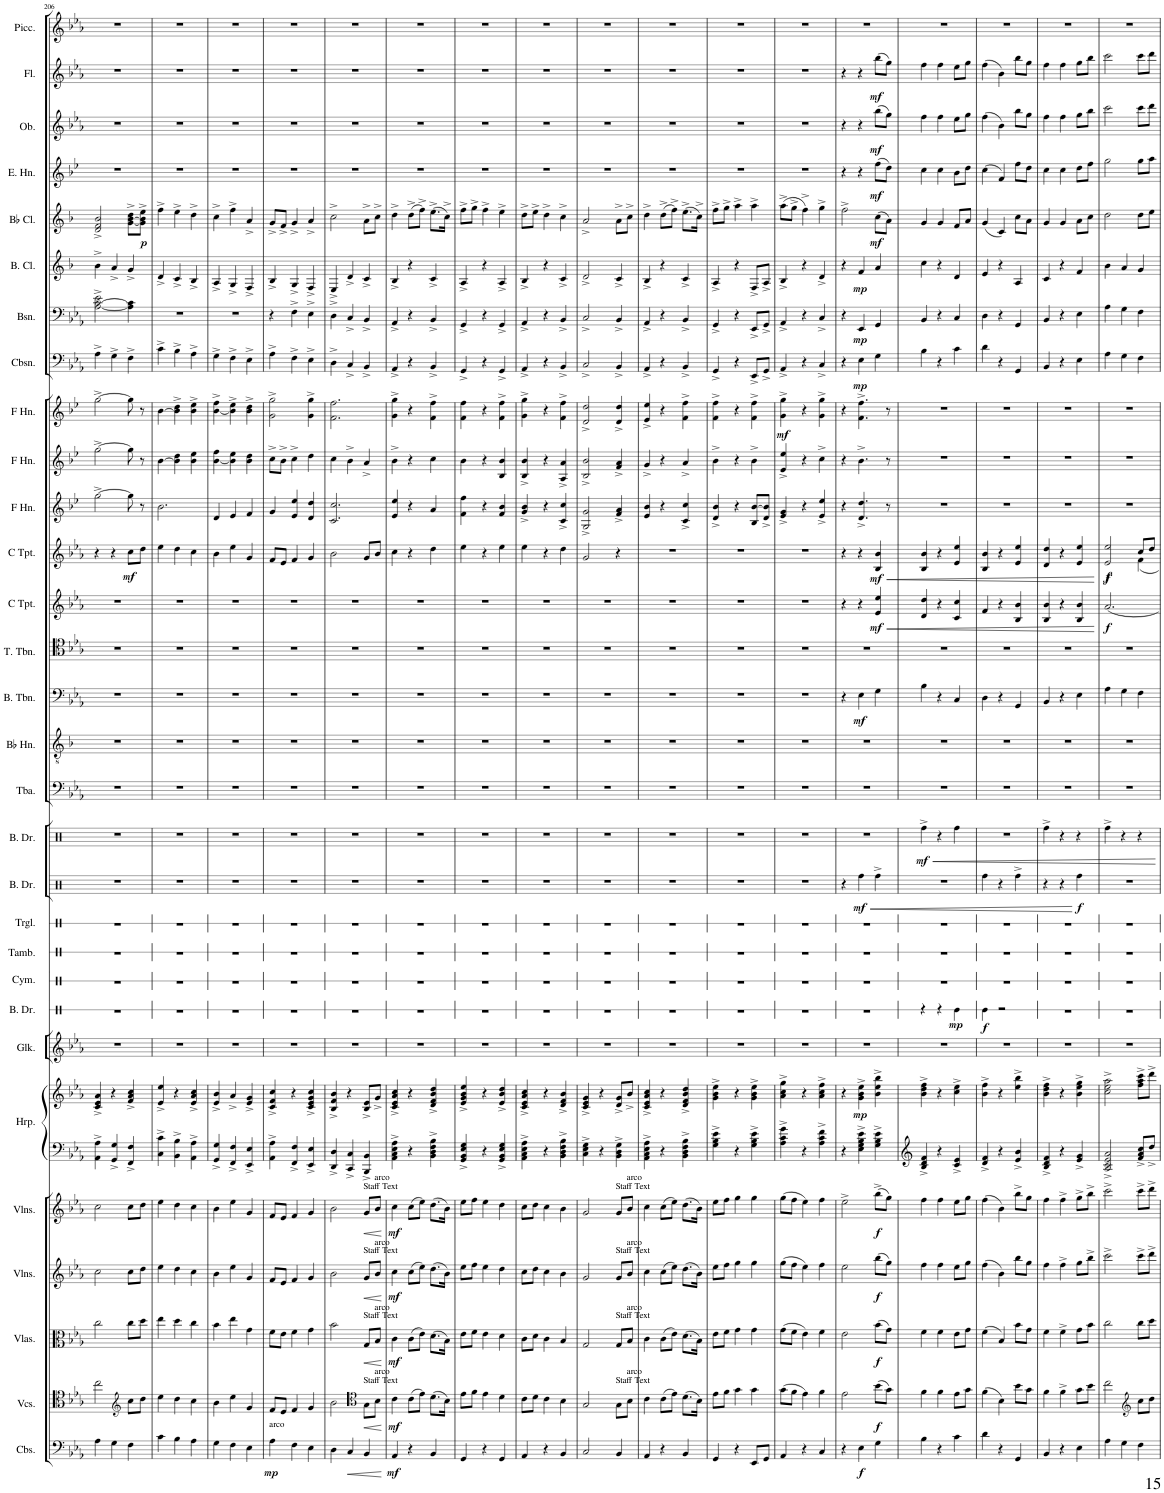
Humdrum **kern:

**kern	**dynam	**kern	**dynam	**kern	**dynam	**kern	**dynam	**kern	**dynam	**kern	**kern	**dynam	**kern	**kern	**dynam	**kern	**kern	**kern	**kern	**dynam	**kern	**dynam	**kern	**kern	**kern	**dynam	**kern	**kern	**dynam	**kern	**dynam	**kern	**kern	**kern	**dynam	**kern	**dynam	**kern	**dynam	**kern	**dynam	**kern	**dynam	**kern	**dynam	**kern	**dynam	**kern	**dynam	**kern
*part30	*part30	*part29	*part29	*part28	*part28	*part27	*part27	*part26	*part26	*part25	*part25	*part25	*part24	*part23	*part23	*part22	*part21	*part20	*part19	*part19	*part18	*part18	*part17	*part16	*part15	*part15	*part14	*part13	*part13	*part12	*part12	*part11	*part10	*part9	*part9	*part8	*part8	*part7	*part7	*part6	*part6	*part5	*part5	*part4	*part4	*part3	*part3	*part2	*part2	*part1
*staff31	*staff31	*staff30	*staff30	*staff29	*staff29	*staff28	*staff28	*staff27	*staff27	*staff26	*staff25	*staff25/26	*staff24	*staff23	*staff23	*staff22	*staff21	*staff20	*staff19	*staff19	*staff18	*staff18	*staff17	*staff16	*staff15	*staff15	*staff14	*staff13	*staff13	*staff12	*staff12	*staff11	*staff10	*staff9	*staff9	*staff8	*staff8	*staff7	*staff7	*staff6	*staff6	*staff5	*staff5	*staff4	*staff4	*staff3	*staff3	*staff2	*staff2	*staff1
*I"Contrabasses	*	*I"Violoncellos	*	*I"Violas	*	*I"Violins II	*	*I"Violins I	*	*I"Harps	*	*	*I"Glockenspiel	*I"Bass Drum	*	*I"Cymbal	*I"Tambourine	*I"Triangle	*I"Timpani II	*	*I"Timpani I	*	*I"Bass Tuba	*I"Tenor Tuba	*I"Bass Trombone	*	*I"Tenor Trombone	*I"C Trumpet	*	*I"C Trumpet	*	*I"Horn in F	*I"Horn in F	*I"Horn in F	*	*I"Contrabassoon	*	*I"Bassoon	*	*I"Bass Clarinet	*	*I"Bb Clarinet	*	*I"English Horn	*	*I"Oboe	*	*I"Flute	*	*I"Piccolo
*I'Cbs.	*	*I'Vcs.	*	*I'Vlas.	*	*I'Vlns.	*	*I'Vlns.	*	*I'Hrp.	*	*	*I'Glk.	*I'B. Dr.	*	*I'Cym.	*I'Tamb.	*I'Trgl.	*I'Timp.	*	*I'Timp.	*	*I'Tba.	*	*I'B. Tbn.	*	*I'T. Tbn.	*I'C Tpt.	*	*I'C Tpt.	*	*	*	*	*	*I'Cbsn.	*	*I'Bsn.	*	*I'B. Cl.	*	*I'Bb Cl.	*	*I'E. Hn.	*	*I'Ob.	*	*I'Fl.	*	*I'Picc.
!!LO:PB:g=z
*clefF4	*	*clefC4	*	*clefC3	*	*clefG2	*	*clefG2	*	*clefF4	*clefG2	*	*clefG2	*clefX	*	*clefX	*clefX	*clefX	*clefF4	*	*clefF4	*	*clefF4	*clefGv2	*clefF4	*	*clefC4	*clefG2	*	*clefG2	*	*clefG2	*clefG2	*clefG2	*	*clefF4	*	*clefF4	*	*clefG2	*	*clefG2	*	*clefG2	*	*clefG2	*	*clefG2	*	*clefG2
*Trd7c12	*	*	*	*	*	*	*	*	*	*	*	*	*Trd-14c-24	*	*	*	*	*	*	*	*	*	*	*Trd1c2	*	*	*	*	*	*	*	*Trd4c7	*Trd4c7	*Trd4c7	*	*Trd7c12	*	*	*	*Trd8c14	*	*Trd1c2	*	*Trd4c7	*	*	*	*	*	*Trd-7c-12
*k[b-e-a-]	*	*k[b-e-a-]	*	*k[b-e-a-]	*	*k[b-e-a-]	*	*k[b-e-a-]	*	*k[b-e-a-]	*k[b-e-a-]	*	*k[b-e-a-]	*k[]	*	*k[]	*k[]	*k[]	*k[b-e-a-]	*	*k[b-e-a-]	*	*k[b-e-a-]	*k[b-]	*k[b-e-a-]	*	*k[b-e-a-]	*k[b-e-a-]	*	*k[b-e-a-]	*	*k[b-e-]	*k[b-e-]	*k[b-e-]	*	*k[b-e-a-]	*	*k[b-e-a-]	*	*k[b-]	*	*k[b-]	*	*k[b-e-]	*	*k[b-e-a-]	*	*k[b-e-a-]	*	*k[b-e-a-]
*M3/4	*	*M3/4	*	*M3/4	*	*M3/4	*	*M3/4	*	*M3/4	*M3/4	*	*M3/4	*M3/4	*	*M3/4	*M3/4	*M3/4	*M3/4	*	*M3/4	*	*M3/4	*M3/4	*M3/4	*	*M3/4	*M3/4	*	*M3/4	*	*M3/4	*M3/4	*M3/4	*	*M3/4	*	*M3/4	*	*M3/4	*	*M3/4	*	*M3/4	*	*M3/4	*	*M3/4	*	*M3/4
=206	=206	=206	=206	=206	=206	=206	=206	=206	=206	=206	=206	=206	=206	=206	=206	=206	=206	=206	=206	=206	=206	=206	=206	=206	=206	=206	=206	=206	=206	=206	=206	=206	=206	=206	=206	=206	=206	=206	=206	=206	=206	=206	=206	=206	=206	=206	=206	=206	=206	=206
4A-\	.	2cc\	.	2cc\	.	2cc\	.	2cc\	.	4AA-\^ 4A-\^	4c/^ 4e-/^ 4a-/^	.	2.r	2.r	.	2.r	2.r	2.r	2.r	.	2.r	.	2.r	2.r	2.r	.	2.r	2.r	.	4r	.	[2gg^\	[2gg^\	[2gg^\	.	4A-^\	.	[2A-\^ [2c\^ 2e-\^	.	4b-^\	.	2d/^ 2f/^ 2b-/^	.	2.r	.	2.r	.	2.r	.	2.r
4G\	.	.	.	.	.	.	.	.	.	4GG/^ 4G/^	4r	.	.	.	.	.	.	.	.	.	.	.	.	.	.	.	.	.	.	4r	.	.	.	.	.	4G^\	.	.	.	4a^/	.	.	.	.	.	.	.	.	.	.
*	*	*clefG2	*	*	*	*	*	*	*	*	*	*	*	*	*	*	*	*	*	*	*	*	*	*	*	*	*	*	*	*	*	*	*	*	*	*	*	*	*	*	*	*	*	*	*	*	*	*	*	*
!	!	!	!	!	!	!	!	!	!	!	!	!	!	!	!	!	!	!	!	!	!	!	!	!	!	!	!	!	!	!	!LO:DY:b	!	!	!	!	!	!	!	!	!	!	!	!	!	!	!	!	!	!	!
4F\	.	8cc\L	.	8cc\L	.	8cc\L	.	8cc\L	.	4FF/^ 4F/^	4f/^ 4a-/^ 4cc/^	.	.	.	.	.	.	.	.	.	.	.	.	.	.	.	.	.	.	8cc\L	mf	8gg\]	8gg\]	8gg\]	.	4F^\	.	4A-\] 4c\]	.	4g^/	.	[8g\^ [8b-\^ 8dd\^L	.	.	.	.	.	.	.	.
!	!	!	!	!	!	!	!	!	!	!	!	!	!	!	!	!	!	!	!	!	!	!	!	!	!	!	!	!	!	!	!	!	!	!	!	!	!	!	!	!	!	!	!LO:DY:b	!	!	!	!	!	!	!
.	.	8dd\J	.	8dd\J	.	8dd\J	.	8dd\J	.	.	.	.	.	.	.	.	.	.	.	.	.	.	.	.	.	.	.	.	.	8dd\J	.	8r	8r	8r	.	.	.	.	.	.	.	8g\]^ 8b-\]^ 8ee\^J	p	.	.	.	.	.	.	.
=207	=207	=207	=207	=207	=207	=207	=207	=207	=207	=207	=207	=207	=207	=207	=207	=207	=207	=207	=207	=207	=207	=207	=207	=207	=207	=207	=207	=207	=207	=207	=207	=207	=207	=207	=207	=207	=207	=207	=207	=207	=207	=207	=207	=207	=207	=207	=207	=207	=207	=207
4c\	.	4ee-\	.	4ee-\	.	4ee-\	.	4ee-\	.	4C\^ 4c\^	4e-/^ 4ee-/^	.	2.r	2.r	.	2.r	2.r	2.r	2.r	.	2.r	.	2.r	2.r	2.r	.	2.r	2.r	.	4ee-\	.	2.b-\	[4b-\	[4b-\	.	4c^\	.	2.r	.	4d^/	.	4ff^\	.	2.r	.	2.r	.	2.r	.	2.r
4B-\	.	4dd\	.	4dd\	.	4dd\	.	4dd\	.	4BB-\^ 4B-\^	4r	.	.	.	.	.	.	.	.	.	.	.	.	.	.	.	.	.	.	4dd\	.	.	4b-\] 4dd\	4b-\]^ 4dd\^	.	4B-^\	.	.	.	4c^/	.	4ee^\	.	.	.	.	.	.	.	.
4A-\	.	4cc\	.	4cc\	.	4cc\	.	4cc\	.	4AA-\^ 4A-\^	4e-/^ 4a-/^ 4cc/^	.	.	.	.	.	.	.	.	.	.	.	.	.	.	.	.	.	.	4cc\	.	.	4b-\ 4ee-\	4b-\^ 4ee-\^	.	4A-^\	.	.	.	4B-^/	.	4dd^\	.	.	.	.	.	.	.	.
=208	=208	=208	=208	=208	=208	=208	=208	=208	=208	=208	=208	=208	=208	=208	=208	=208	=208	=208	=208	=208	=208	=208	=208	=208	=208	=208	=208	=208	=208	=208	=208	=208	=208	=208	=208	=208	=208	=208	=208	=208	=208	=208	=208	=208	=208	=208	=208	=208	=208	=208
4G\	.	4b-\	.	4b-\	.	4b-\	.	4b-\	.	4GG/^ 4G/^	4e-/^ 4b-/^	.	2.r	2.r	.	2.r	2.r	2.r	2.r	.	2.r	.	2.r	2.r	2.r	.	2.r	2.r	.	4b-\	.	4d/	[4b-\ 4ff\	[4b-\^ 4ff\^	.	4G^\	.	2.r	.	4A^/	.	4cc^\	.	2.r	.	2.r	.	2.r	.	2.r
4F\	.	4ee-\	.	4ee-\	.	4ee-\	.	4ee-\	.	4FF/^ 4F/^	4a-^/	.	.	.	.	.	.	.	.	.	.	.	.	.	.	.	.	.	.	4ee-\	.	4e-/	4b-\] 4ee-\	4b-\]^ 4ee-\^	.	4F^\	.	.	.	4G^/	.	4ff^\	.	.	.	.	.	.	.	.
4E-\	.	4g/	.	4g\	.	4g/	.	4g/	.	4EE-/^ 4E-/^	4e-/^ 4g/^	.	.	.	.	.	.	.	.	.	.	.	.	.	.	.	.	.	.	4g/	.	4f/	4b-\ 4dd\	4b-\^ 4dd\^	.	4E-^\	.	.	.	4F^/	.	4a^/	.	.	.	.	.	.	.	.
=209	=209	=209	=209	=209	=209	=209	=209	=209	=209	=209	=209	=209	=209	=209	=209	=209	=209	=209	=209	=209	=209	=209	=209	=209	=209	=209	=209	=209	=209	=209	=209	=209	=209	=209	=209	=209	=209	=209	=209	=209	=209	=209	=209	=209	=209	=209	=209	=209	=209	=209
!LO:TX:a:t=arco	!	!	!	!	!	!	!	!	!	!	!	!	!	!	!	!	!	!	!	!	!	!	!	!	!	!	!	!	!	!	!	!	!	!	!	!	!	!	!	!	!	!	!	!	!	!	!	!	!	!
!	!LO:DY:b	!	!	!	!	!	!	!	!	!	!	!	!	!	!	!	!	!	!	!	!	!	!	!	!	!	!	!	!	!	!	!	!	!	!	!	!	!	!	!	!	!	!	!	!	!	!	!	!	!
4A-\	mp	8f/L	.	8f\L	.	8f/L	.	8f/L	.	4AA-\^ 4A-\^	4c/^ 4f/^ 4cc/^	.	2.r	2.r	.	2.r	2.r	2.r	2.r	.	2.r	.	2.r	2.r	2.r	.	2.r	2.r	.	8f/L	.	4g/	8cc^\L	2g\^ 2gg\^	.	4A-^\	.	4r	.	4B-^/	.	8g^/L	.	2.r	.	2.r	.	2.r	.	2.r
.	.	8e-/J	.	8e-\J	.	8e-/J	.	8e-/J	.	.	.	.	.	.	.	.	.	.	.	.	.	.	.	.	.	.	.	.	.	8e-/J	.	.	8b-^\J	.	.	.	.	.	.	.	.	8f^/J	.	.	.	.	.	.	.	.
4F\	.	4f/	.	4f\	.	4f/	.	4f/	.	4FF/^ 4F/^	4r	.	.	.	.	.	.	.	.	.	.	.	.	.	.	.	.	.	.	4f/	.	4e-/ 4ee-/	4cc^\	.	.	4F^\	.	4F^\	.	4G^/	.	4g^/	.	.	.	.	.	.	.	.
4E-\	.	4g/	.	4g\	.	4g/	.	4g/	.	4EE-/^ 4E-/^	4c/^ 4e-/^ 4g/^ 4cc/^	.	.	.	.	.	.	.	.	.	.	.	.	.	.	.	.	.	.	4g/	.	4d/ 4dd/	4dd\	4g\^ 4gg\^	.	4E-^\	.	4E-^\	.	4F^/	.	4a^/	.	.	.	.	.	.	.	.
=210	=210	=210	=210	=210	=210	=210	=210	=210	=210	=210	=210	=210	=210	=210	=210	=210	=210	=210	=210	=210	=210	=210	=210	=210	=210	=210	=210	=210	=210	=210	=210	=210	=210	=210	=210	=210	=210	=210	=210	=210	=210	=210	=210	=210	=210	=210	=210	=210	=210	=210
4D\	.	2b-\	.	2b-\	.	2b-\	.	2b-\	.	4DD/^ 4D/^	4B-/^ 4f/^ 4b-/^	.	2.r	2.r	.	2.r	2.r	2.r	2.r	.	2.r	.	2.r	2.r	2.r	.	2.r	2.r	.	2b-\	.	2.c/ 2.cc/	4cc\	2.f\ 2.ff\	.	4D^\	.	4D^\	.	4E^/	.	2cc^\	.	2.r	.	2.r	.	2.r	.	2.r
!	!LO:HP:b	!	!	!	!	!	!	!	!	!	!	!	!	!	!	!	!	!	!	!	!	!	!	!	!	!	!	!	!	!	!	!	!	!	!	!	!	!	!	!	!	!	!	!	!	!	!	!	!	!
4C/	<	.	.	.	.	.	.	.	.	4CC/^ 4C/^	4r	.	.	.	.	.	.	.	.	.	.	.	.	.	.	.	.	.	.	.	.	.	4b-^\	.	.	4C^/	.	4C^/	.	4d^/	.	.	.	.	.	.	.	.	.	.
*	*	*clefC4	*	*	*	*	*	*	*	*	*	*	*	*	*	*	*	*	*	*	*	*	*	*	*	*	*	*	*	*	*	*	*	*	*	*	*	*	*	*	*	*	*	*	*	*	*	*	*	*
!	!	!	!	!	!	!	!	!LO:TX:a:t=Staff Text	!	!	!	!	!	!	!	!	!	!	!	!	!	!	!	!	!	!	!	!	!	!	!	!	!	!	!	!	!	!	!	!	!	!	!	!	!	!	!	!	!	!
!	!	!	!	!	!	!LO:TX:a:t=Staff Text	!	!	!	!	!	!	!	!	!	!	!	!	!	!	!	!	!	!	!	!	!	!	!	!	!	!	!	!	!	!	!	!	!	!	!	!	!	!	!	!	!	!	!	!
!	!	!	!	!LO:TX:a:t=Staff Text	!	!	!	!	!	!	!	!	!	!	!	!	!	!	!	!	!	!	!	!	!	!	!	!	!	!	!	!	!	!	!	!	!	!	!	!	!	!	!	!	!	!	!	!	!	!
!	!	!LO:TX:a:t=Staff Text	!	!	!	!	!	!	!	!	!	!	!	!	!	!	!	!	!	!	!	!	!	!	!	!	!	!	!	!	!	!	!	!	!	!	!	!	!	!	!	!	!	!	!	!	!	!	!	!
!	!	!	!LO:HP:b	!	!LO:HP:b	!	!LO:HP:b	!	!LO:HP:b	!	!	!	!	!	!	!	!	!	!	!	!	!	!	!	!	!	!	!	!	!	!	!	!	!	!	!	!	!	!	!	!	!	!	!	!	!	!	!	!	!
4BB-/	.	8G\L	<	8G/L	<	8g/L	<	8g/L	<	4BBB-/^ 4BB-/^	8B-/^ 8e-/^L	.	.	.	.	.	.	.	.	.	.	.	.	.	.	.	.	.	.	8g/L	.	.	4a^/	.	.	4BB-^/	.	4BB-^/	.	4c^/	.	8a^\L	.	.	.	.	.	.	.	.
!	!	!	!	!	!	!	!	!LO:TX:a:t=arco	!	!	!	!	!	!	!	!	!	!	!	!	!	!	!	!	!	!	!	!	!	!	!	!	!	!	!	!	!	!	!	!	!	!	!	!	!	!	!	!	!	!
!	!	!	!	!	!	!LO:TX:a:t=arco	!	!	!	!	!	!	!	!	!	!	!	!	!	!	!	!	!	!	!	!	!	!	!	!	!	!	!	!	!	!	!	!	!	!	!	!	!	!	!	!	!	!	!	!
!	!	!	!	!LO:TX:a:t=arco	!	!	!	!	!	!	!	!	!	!	!	!	!	!	!	!	!	!	!	!	!	!	!	!	!	!	!	!	!	!	!	!	!	!	!	!	!	!	!	!	!	!	!	!	!	!
!	!	!LO:TX:a:t=arco	!	!	!	!	!	!	!	!	!	!	!	!	!	!	!	!	!	!	!	!	!	!	!	!	!	!	!	!	!	!	!	!	!	!	!	!	!	!	!	!	!	!	!	!	!	!	!	!
.	.	8B-\J	.	8B-/J	.	8b-/J	.	8b-/J	.	.	8g^/J	.	.	.	.	.	.	.	.	.	.	.	.	.	.	.	.	.	.	8b-/J	.	.	.	.	.	.	.	.	.	.	.	8cc^\J	.	.	.	.	.	.	.	.
.	[	.	[	.	[	.	[	.	[	.	.	.	.	.	.	.	.	.	.	.	.	.	.	.	.	.	.	.	.	.	.	.	.	.	.	.	.	.	.	.	.	.	.	.	.	.	.	.	.	.
=211	=211	=211	=211	=211	=211	=211	=211	=211	=211	=211	=211	=211	=211	=211	=211	=211	=211	=211	=211	=211	=211	=211	=211	=211	=211	=211	=211	=211	=211	=211	=211	=211	=211	=211	=211	=211	=211	=211	=211	=211	=211	=211	=211	=211	=211	=211	=211	=211	=211	=211
!	!LO:DY:b	!	!LO:DY:b	!	!LO:DY:b	!	!LO:DY:b	!	!LO:DY:b	!	!	!	!	!	!	!	!	!	!	!	!	!	!	!	!	!	!	!	!	!	!	!	!	!	!	!	!	!	!	!	!	!	!	!	!	!	!	!	!	!
4AA-/	mf	4c\	mf	4c\	mf	4cc\	mf	4cc\	mf	4AA-\^ 4C\^ 4E-\^ 4A-\^	4c/^ 4e-/^ 4a-/^ 4cc/^	.	2.r	2.r	.	2.r	2.r	2.r	2.r	.	2.r	.	2.r	2.r	2.r	.	2.r	2.r	.	4cc\	.	4e-/ 4ee-/	4b-^\	4g\^ 4gg\^	.	4AA-^/	.	4AA-^/	.	4B-^/	.	4dd^\	.	2.r	.	2.r	.	2.r	.	2.r
4r	.	(8c\L	.	(8c\L	.	(8cc\L	.	(8cc\L	.	4r	4r	.	.	.	.	.	.	.	.	.	.	.	.	.	.	.	.	.	.	4r	.	4r	4r	4r	.	4r	.	4r	.	4r	.	(8dd^\L	.	.	.	.	.	.	.	.
.	.	8e-\J)	.	8e-\J)	.	8ee-\J)	.	8ee-\J)	.	.	.	.	.	.	.	.	.	.	.	.	.	.	.	.	.	.	.	.	.	.	.	.	.	.	.	.	.	.	.	.	.	8ff^\J)	.	.	.	.	.	.	.	.
4BB-/	.	(8.d\L	.	(8.d\L	.	(8.dd\L	.	(8.dd\L	.	4BB-\^ 4D\^ 4F\^ 4B-\^	4d/^ 4f/^ 4b-/^ 4dd/^	.	.	.	.	.	.	.	.	.	.	.	.	.	.	.	.	.	.	4dd\	.	4a/	4cc\	4f\^ 4ff\^	.	4BB-^/	.	4BB-^/	.	4c^/	.	(8.ee^\L	.	.	.	.	.	.	.	.
.	.	16B-\Jk)	.	16B-\Jk)	.	16b-\Jk)	.	16b-\Jk)	.	.	.	.	.	.	.	.	.	.	.	.	.	.	.	.	.	.	.	.	.	.	.	.	.	.	.	.	.	.	.	.	.	16cc^\Jk)	.	.	.	.	.	.	.	.
=212	=212	=212	=212	=212	=212	=212	=212	=212	=212	=212	=212	=212	=212	=212	=212	=212	=212	=212	=212	=212	=212	=212	=212	=212	=212	=212	=212	=212	=212	=212	=212	=212	=212	=212	=212	=212	=212	=212	=212	=212	=212	=212	=212	=212	=212	=212	=212	=212	=212	=212
4GG/	.	8e-\L	.	8e-\L	.	8ee-\L	.	8ee-\L	.	4GG/^ 4BB-/^ 4E-/^ 4G/^	4e-/^ 4g/^ 4b-/^ 4ee-/^	.	2.r	2.r	.	2.r	2.r	2.r	2.r	.	2.r	.	2.r	2.r	2.r	.	2.r	2.r	.	4ee-\	.	4f\ 4ff\	4b-\	4f\ 4ff\	.	4GG^/	.	4GG^/	.	4A^/	.	8ff^\L	.	2.r	.	2.r	.	2.r	.	2.r
.	.	8f\J	.	8f\J	.	8ff\J	.	8ff\J	.	.	.	.	.	.	.	.	.	.	.	.	.	.	.	.	.	.	.	.	.	.	.	.	.	.	.	.	.	.	.	.	.	8gg^\J	.	.	.	.	.	.	.	.
4r	.	4e-\	.	4e-\	.	4ee-\	.	4ee-\	.	4r	4r	.	.	.	.	.	.	.	.	.	.	.	.	.	.	.	.	.	.	4r	.	4r	4r	4r	.	4r	.	4r	.	4r	.	4ff^\	.	.	.	.	.	.	.	.
4GG/	.	4d\	.	4d\	.	4dd\	.	4dd\	.	4GG/^ 4BB-/^ 4E-/^ 4G/^	4e-/^ 4b-/^ 4dd/^	.	.	.	.	.	.	.	.	.	.	.	.	.	.	.	.	.	.	4ee-\	.	4f/ 4b-/	4B-/ 4b-/	4f\^ 4ff\^	.	4GG^/	.	4GG^/	.	4A^/	.	4ee^\	.	.	.	.	.	.	.	.
=213	=213	=213	=213	=213	=213	=213	=213	=213	=213	=213	=213	=213	=213	=213	=213	=213	=213	=213	=213	=213	=213	=213	=213	=213	=213	=213	=213	=213	=213	=213	=213	=213	=213	=213	=213	=213	=213	=213	=213	=213	=213	=213	=213	=213	=213	=213	=213	=213	=213	=213
4AA-/	.	8c\L	.	8c\L	.	8cc\L	.	8cc\L	.	4AA-\^ 4C\^ 4E-\^ 4A-\^	4c/^ 4e-/^ 4a-/^ 4cc/^	.	2.r	2.r	.	2.r	2.r	2.r	2.r	.	2.r	.	2.r	2.r	2.r	.	2.r	2.r	.	4ee-\	.	4g/^ 4b-/^	4B-/^ 4b-/^	4g\^ 4gg\^	.	4AA-^/	.	4AA-^/	.	4B-^/	.	8dd^\L	.	2.r	.	2.r	.	2.r	.	2.r
.	.	8d\J	.	8d\J	.	8dd\J	.	8dd\J	.	.	.	.	.	.	.	.	.	.	.	.	.	.	.	.	.	.	.	.	.	.	.	.	.	.	.	.	.	.	.	.	.	8ee^\J	.	.	.	.	.	.	.	.
4r	.	4c\	.	4c\	.	4cc\	.	4cc\	.	4r	4r	.	.	.	.	.	.	.	.	.	.	.	.	.	.	.	.	.	.	4r	.	4r	4r	4r	.	4r	.	4r	.	4r	.	4dd^\	.	.	.	.	.	.	.	.
4BB-/	.	4B-\	.	4B-/	.	4b-\	.	4b-\	.	4BB-\^ 4D\^ 4F\^ 4B-\^	4d/^ 4f/^ 4b-/^	.	.	.	.	.	.	.	.	.	.	.	.	.	.	.	.	.	.	4dd\	.	4c/^ 4cc/^	4A/^ 4a/^	4f\^ 4ff\^	.	4BB-^/	.	4BB-^/	.	4c^/	.	4cc^\	.	.	.	.	.	.	.	.
=214	=214	=214	=214	=214	=214	=214	=214	=214	=214	=214	=214	=214	=214	=214	=214	=214	=214	=214	=214	=214	=214	=214	=214	=214	=214	=214	=214	=214	=214	=214	=214	=214	=214	=214	=214	=214	=214	=214	=214	=214	=214	=214	=214	=214	=214	=214	=214	=214	=214	=214
2C/	.	2G/	.	2G/	.	2g/	.	2g/	.	4C\^ 4E-\^ 4G\^	4c/^ 4e-/^ 4g/^	.	2.r	2.r	.	2.r	2.r	2.r	2.r	.	2.r	.	2.r	2.r	2.r	.	2.r	2.r	.	2g/	.	2G/^ 2g/^	2B-/^ 2b-/^	2d/^ 2dd/^	.	2C^/	.	2C^/	.	2d^/	.	2a^/	.	2.r	.	2.r	.	2.r	.	2.r
.	.	.	.	.	.	.	.	.	.	4r	4r	.	.	.	.	.	.	.	.	.	.	.	.	.	.	.	.	.	.	.	.	.	.	.	.	.	.	.	.	.	.	.	.	.	.	.	.	.	.	.
!	!	!	!	!	!	!	!	!LO:TX:a:t=Staff Text	!	!	!	!	!	!	!	!	!	!	!	!	!	!	!	!	!	!	!	!	!	!	!	!	!	!	!	!	!	!	!	!	!	!	!	!	!	!	!	!	!	!
!	!	!	!	!	!	!LO:TX:a:t=Staff Text	!	!	!	!	!	!	!	!	!	!	!	!	!	!	!	!	!	!	!	!	!	!	!	!	!	!	!	!	!	!	!	!	!	!	!	!	!	!	!	!	!	!	!	!
!	!	!	!	!LO:TX:a:t=Staff Text	!	!	!	!	!	!	!	!	!	!	!	!	!	!	!	!	!	!	!	!	!	!	!	!	!	!	!	!	!	!	!	!	!	!	!	!	!	!	!	!	!	!	!	!	!	!
!	!	!LO:TX:a:t=Staff Text	!	!	!	!	!	!	!	!	!	!	!	!	!	!	!	!	!	!	!	!	!	!	!	!	!	!	!	!	!	!	!	!	!	!	!	!	!	!	!	!	!	!	!	!	!	!	!	!
4BB-/	.	8G\L	.	8G/L	.	8g/L	.	8g/L	.	4BB-\^ 4D\^ 4G\^	8d/^ 8g/^L	.	.	.	.	.	.	.	.	.	.	.	.	.	.	.	.	.	.	4r	.	4f/^ 4a/^	4f/^ 4a/^	4d/^ 4dd/^	.	4BB-^/	.	4BB-^/	.	4c^/	.	8a^\L	.	.	.	.	.	.	.	.
!	!	!	!	!	!	!	!	!LO:TX:a:t=arco	!	!	!	!	!	!	!	!	!	!	!	!	!	!	!	!	!	!	!	!	!	!	!	!	!	!	!	!	!	!	!	!	!	!	!	!	!	!	!	!	!	!
!	!	!	!	!	!	!LO:TX:a:t=arco	!	!	!	!	!	!	!	!	!	!	!	!	!	!	!	!	!	!	!	!	!	!	!	!	!	!	!	!	!	!	!	!	!	!	!	!	!	!	!	!	!	!	!	!
!	!	!	!	!LO:TX:a:t=arco	!	!	!	!	!	!	!	!	!	!	!	!	!	!	!	!	!	!	!	!	!	!	!	!	!	!	!	!	!	!	!	!	!	!	!	!	!	!	!	!	!	!	!	!	!	!
!	!	!LO:TX:a:t=arco	!	!	!	!	!	!	!	!	!	!	!	!	!	!	!	!	!	!	!	!	!	!	!	!	!	!	!	!	!	!	!	!	!	!	!	!	!	!	!	!	!	!	!	!	!	!	!	!
.	.	8B-\J	.	8B-/J	.	8b-/J	.	8b-/J	.	.	8b-^/J	.	.	.	.	.	.	.	.	.	.	.	.	.	.	.	.	.	.	.	.	.	.	.	.	.	.	.	.	.	.	8cc^\J	.	.	.	.	.	.	.	.
=215	=215	=215	=215	=215	=215	=215	=215	=215	=215	=215	=215	=215	=215	=215	=215	=215	=215	=215	=215	=215	=215	=215	=215	=215	=215	=215	=215	=215	=215	=215	=215	=215	=215	=215	=215	=215	=215	=215	=215	=215	=215	=215	=215	=215	=215	=215	=215	=215	=215	=215
4AA-/	.	4c\	.	4c\	.	4cc\	.	4cc\	.	4AA-\^ 4C\^ 4E-\^ 4A-\^	4c/^ 4e-/^ 4a-/^ 4cc/^	.	2.r	2.r	.	2.r	2.r	2.r	2.r	.	2.r	.	2.r	2.r	2.r	.	2.r	2.r	.	2.r	.	4e-/ 4b-/	4g^/	4e-/^ 4ee-/^	.	4AA-^/	.	4AA-^/	.	4B-^/	.	4dd^\	.	2.r	.	2.r	.	2.r	.	2.r
4r	.	(8c\L	.	(8c\L	.	(8cc\L	.	(8cc\L	.	4r	4r	.	.	.	.	.	.	.	.	.	.	.	.	.	.	.	.	.	.	.	.	4r	4r	4r	.	4r	.	4r	.	4r	.	(8dd^\L	.	.	.	.	.	.	.	.
.	.	8e-\J)	.	8e-\J)	.	8ee-\J)	.	8ee-\J)	.	.	.	.	.	.	.	.	.	.	.	.	.	.	.	.	.	.	.	.	.	.	.	.	.	.	.	.	.	.	.	.	.	8ff^\J)	.	.	.	.	.	.	.	.
4BB-/	.	(8.d\L	.	(8.d\L	.	(8.dd\L	.	(8.dd\L	.	4BB-\^ 4D\^ 4F\^ 4B-\^	4d/^ 4f/^ 4b-/^ 4dd/^	.	.	.	.	.	.	.	.	.	.	.	.	.	.	.	.	.	.	.	.	4c/^ 4cc/^	4a^/	4f\^ 4ff\^	.	4BB-^/	.	4BB-^/	.	4c^/	.	(8.ee^\L	.	.	.	.	.	.	.	.
.	.	16B-\Jk)	.	16B-\Jk)	.	16b-\Jk)	.	16b-\Jk)	.	.	.	.	.	.	.	.	.	.	.	.	.	.	.	.	.	.	.	.	.	.	.	.	.	.	.	.	.	.	.	.	.	16cc^\Jk)	.	.	.	.	.	.	.	.
=216	=216	=216	=216	=216	=216	=216	=216	=216	=216	=216	=216	=216	=216	=216	=216	=216	=216	=216	=216	=216	=216	=216	=216	=216	=216	=216	=216	=216	=216	=216	=216	=216	=216	=216	=216	=216	=216	=216	=216	=216	=216	=216	=216	=216	=216	=216	=216	=216	=216	=216
4GG/	.	8e-\L	.	8e-\L	.	8ee-\L	.	8ee-\L	.	4G\^ 4B-\^ 4e-\^	4g\^ 4b-\^ 4ee-\^	.	2.r	2.r	.	2.r	2.r	2.r	2.r	.	2.r	.	2.r	2.r	2.r	.	2.r	2.r	.	2.r	.	4d/^ 4b-/^	4b-^\	4f\^ 4ff\^	.	4GG^/	.	4GG^/	.	4A^/	.	8ff^\L	.	2.r	.	2.r	.	2.r	.	2.r
.	.	8f\J	.	8f\J	.	8ff\J	.	8ff\J	.	.	.	.	.	.	.	.	.	.	.	.	.	.	.	.	.	.	.	.	.	.	.	.	.	.	.	.	.	.	.	.	.	8gg^\J	.	.	.	.	.	.	.	.
4r	.	4g\	.	4g\	.	4gg\	.	4gg\	.	4r	4r	.	.	.	.	.	.	.	.	.	.	.	.	.	.	.	.	.	.	.	.	4r	4r	4r	.	4r	.	4r	.	4r	.	4aa^\	.	.	.	.	.	.	.	.
8EE-/L	.	4g\	.	4g\	.	4gg\	.	4gg\	.	4G\^ 4B-\^ 4e-\^	4g\^ 4b-\^ 4ee-\^	.	.	.	.	.	.	.	.	.	.	.	.	.	.	.	.	.	.	.	.	8B-/ [8b-/L	4b-^\	4f\^ 4ff\^	.	8EE-^/L	.	8EE-^/L	.	8F^/L	.	4aa^\	.	.	.	.	.	.	.	.
8GG/J	.	.	.	.	.	.	.	.	.	.	.	.	.	.	.	.	.	.	.	.	.	.	.	.	.	.	.	.	.	.	.	8d/^ 8b-/]^J	.	.	.	8GG^/J	.	8GG^/J	.	8A^/J	.	.	.	.	.	.	.	.	.	.
=217	=217	=217	=217	=217	=217	=217	=217	=217	=217	=217	=217	=217	=217	=217	=217	=217	=217	=217	=217	=217	=217	=217	=217	=217	=217	=217	=217	=217	=217	=217	=217	=217	=217	=217	=217	=217	=217	=217	=217	=217	=217	=217	=217	=217	=217	=217	=217	=217	=217	=217
!	!	!	!	!	!	!	!	!	!	!	!	!	!	!	!	!	!	!	!	!	!	!	!	!	!	!	!	!	!	!	!	!	!	!	!LO:DY:b	!	!	!	!	!	!	!	!	!	!	!	!	!	!	!
4AA-/	.	(8g\L	.	(8g\L	.	(8gg\L	.	(8gg\L	.	4A-\^ 4c\^ 4g\^	4a-\^ 4cc\^ 4gg\^	.	2.r	2.r	.	2.r	2.r	2.r	2.r	.	2.r	.	2.r	2.r	2.r	.	2.r	2.r	.	2.r	.	4e-/^ 4g/^	4e-/^ 4ee-/^	4g\^ 4gg\^	mf	4AA-^/	.	4AA-^/	.	4B-^/	.	(8aa^\L	.	2.r	.	2.r	.	2.r	.	2.r
.	.	8f\J	.	8f\J	.	8ff\J	.	8ff\J	.	.	.	.	.	.	.	.	.	.	.	.	.	.	.	.	.	.	.	.	.	.	.	.	.	.	.	.	.	.	.	.	.	8gg^\J	.	.	.	.	.	.	.	.
4r	.	4e-\)	.	4e-\)	.	4ee-\)	.	4ee-\)	.	4r	4r	.	.	.	.	.	.	.	.	.	.	.	.	.	.	.	.	.	.	.	.	4r	4r	4r	.	4r	.	4r	.	4r	.	4ff^\)	.	.	.	.	.	.	.	.
4C/	.	4f\	.	4f\	.	4ff\	.	4ff\	.	4A-\^ 4c\^ 4f\^	4a-\^ 4cc\^ 4ff\^	.	.	.	.	.	.	.	.	.	.	.	.	.	.	.	.	.	.	.	.	4e-/^ 4ee-/^	4cc^\	4g\^ 4gg\^	.	4C^/	.	4C^/	.	4d^/	.	4gg^\	.	.	.	.	.	.	.	.
=218	=218	=218	=218	=218	=218	=218	=218	=218	=218	=218	=218	=218	=218	=218	=218	=218	=218	=218	=218	=218	=218	=218	=218	=218	=218	=218	=218	=218	=218	=218	=218	=218	=218	=218	=218	=218	=218	=218	=218	=218	=218	=218	=218	=218	=218	=218	=218	=218	=218	=218
4r	.	2e-\	.	2e-\	.	2ee-\	.	2ee-^\	.	4r	4r	.	2.r	2.r	.	2.r	2.r	2.r	4r	.	2.r	.	2.r	2.r	4r	.	2.r	4r	.	4r	.	4r	4r	4r	.	4r	.	4r	.	4r	.	2ff^\	.	4r	.	4r	.	4r	.	2.r
!	!LO:DY:b	!	!	!	!	!	!	!	!	!	!	!LO:DY:b	!	!	!	!	!	!	!	!LO:HP:b	!	!	!	!	!	!	!	!	!	!	!	!	!	!	!	!	!	!	!	!	!	!	!	!	!	!	!	!	!	!
!	!	!	!	!	!	!	!	!	!	!	!	!	!	!	!	!	!	!	!	!LO:DY:n=1:b	!	!	!	!	!	!LO:DY:b	!	!	!	!	!	!	!	!	!	!	!LO:DY:b	!	!LO:DY:b	!	!LO:DY:b	!	!	!	!	!	!	!	!	!
4E-\	f	.	.	.	.	.	.	.	.	4E-\^ 4G\^ 4B-\^ 4e-\^	4g\^ 4b-\^ 4ee-\^	mp	.	.	.	.	.	.	4een\	< mf	.	.	.	.	4E-\	mf	.	4r	.	4r	.	4.d/^ 4.dd/^	4.b-^\	4.f\^ 4.ff\^	.	4E-\	mp	4EE-/	mp	4f/	mp	.	.	4r	.	4r	.	4r	.	.
!	!	!	!LO:DY:b	!	!LO:DY:b	!	!LO:DY:b	!	!LO:DY:b	!	!	!	!	!	!	!	!	!	!	!	!	!	!	!	!	!	!	!	!LO:HP:b	!	!LO:HP:b	!	!	!	!	!	!	!	!	!	!	!	!	!	!	!	!	!	!	!
!	!	!	!	!	!	!	!	!	!	!	!	!	!	!	!	!	!	!	!	!	!	!	!	!	!	!	!	!	!LO:DY:n=1:b	!	!LO:DY:n=1:b	!	!	!	!	!	!	!	!	!	!	!	!LO:DY:b	!	!LO:DY:b	!	!LO:DY:b	!	!LO:DY:b	!
4G\	.	(8b-\L	f	(8b-\L	f	(8bb-\L	f	(8bb-^\L	f	4G\^ 4B-\^ 4e-\^	4b-\^ 4ee-\^ 4bb-\^	.	.	.	.	.	.	.	4gg^\	.	.	.	.	.	4G\	.	.	4e-/ 4ee-/	< mf	4B-/ 4b-/	< mf	.	.	.	.	4G\	.	4GG/	.	4a/	.	(8cc\L	mf	(8ff\L	mf	(8bb-\L	mf	(8bb-\L	mf	.
.	.	8g\J)	.	8g\J)	.	8gg\J)	.	8gg\J)	.	.	.	.	.	.	.	.	.	.	.	.	.	.	.	.	.	.	.	.	.	.	.	8r	8r	8r	.	.	.	.	.	.	.	8a\J)	.	8dd\J)	.	8gg\J)	.	8gg\J)	.	.
=219	=219	=219	=219	=219	=219	=219	=219	=219	=219	=219	=219	=219	=219	=219	=219	=219	=219	=219	=219	=219	=219	=219	=219	=219	=219	=219	=219	=219	=219	=219	=219	=219	=219	=219	=219	=219	=219	=219	=219	=219	=219	=219	=219	=219	=219	=219	=219	=219	=219	=219
!	!	!	!	!	!	!	!	!	!	!	!	!	!	!	!	!	!	!	!	!	!	!LO:HP:b	!	!	!	!	!	!	!	!	!	!	!	!	!	!	!	!	!	!	!	!	!	!	!	!	!	!	!	!
!	!	!	!	!	!	!	!	!	!	!	!	!	!	!	!	!	!	!	!	!	!	!LO:DY:n=1:b	!	!	!	!	!	!	!	!	!	!	!	!	!	!	!	!	!	!	!	!	!	!	!	!	!	!	!	!
4B-\	.	4f\	.	4f\	.	4ff\	.	4ff\	.	4B-/^ 4d/^ 4f/^	4b-\^ 4dd\^ 4ff\^	.	2.r	4r	.	2.r	2.r	2.r	2.r	.	4bbn^\	< mf	2.r	2.r	4B-\	.	2.r	4d/ 4dd/	.	4B-/ 4b-/	.	2.r	2.r	2.r	.	4B-\	.	4BB-/	.	4cc\	.	4g/	.	4cc\	.	4ff\	.	4ff\	.	2.r
4r	.	4f\	.	4f\	.	4ff\	.	4ff\	.	4r	4r	.	.	4r	.	.	.	.	.	.	4r	.	.	.	4r	.	.	4r	.	4r	.	.	.	.	.	4r	.	4r	.	4r	.	4g/	.	4cc\	.	4ff\	.	4ff\	.	.
!	!	!	!	!	!	!	!	!	!	!	!	!	!	!	!LO:DY:b	!	!	!	!	!	!	!	!	!	!	!	!	!	!	!	!	!	!	!	!	!	!	!	!	!	!	!	!	!	!	!	!	!	!	!
4c\	.	8e-\L	.	8e-\L	.	8ee-\L	.	8ee-\L	.	4c/^ 4e-/^	4cc\^ 4ee-\^	.	.	4Re\	mp	.	.	.	.	.	4cc\	.	.	.	4C/	.	.	4c/ 4cc/	.	4e-/ 4ee-/	.	.	.	.	.	4c\	.	4C/	.	4d/	.	8f/L	.	8b-\L	.	8ee-\L	.	8ee-\L	.	.
.	.	8g\J	.	8g\J	.	8gg\J	.	8gg\J	.	.	.	.	.	.	.	.	.	.	.	.	.	.	.	.	.	.	.	.	.	.	.	.	.	.	.	.	.	.	.	.	.	8a/J	.	8dd\J	.	8gg\J	.	8gg\J	.	.
=220	=220	=220	=220	=220	=220	=220	=220	=220	=220	=220	=220	=220	=220	=220	=220	=220	=220	=220	=220	=220	=220	=220	=220	=220	=220	=220	=220	=220	=220	=220	=220	=220	=220	=220	=220	=220	=220	=220	=220	=220	=220	=220	=220	=220	=220	=220	=220	=220	=220	=220
!	!	!	!	!	!	!	!	!	!	!	!	!	!	!	!LO:DY:b	!	!	!	!	!	!	!	!	!	!	!	!	!	!	!	!	!	!	!	!	!	!	!	!	!	!	!	!	!	!	!	!	!	!	!
4d\	.	(4f\	.	(4f\	.	(4ff\	.	(4ff\	.	4d/^ 4f/^	4b-\^ 4ff\^	.	2.r	4Re\	f	2.r	2.r	2.r	4dd\	.	2.r	.	2.r	2.r	4D\	.	2.r	4f/	.	4B-/ 4b-/	.	2.r	2.r	2.r	.	4d\	.	4D\	.	4e/	.	(4g/	.	(4cc\	.	(4ff\	.	(4ff\	.	2.r
4r	.	4B-\)	.	4B-/)	.	4b-\)	.	4b-\)	.	4r	4r	.	.	2r	.	.	.	.	4r	.	.	.	.	.	4r	.	.	4r	.	4r	.	.	.	.	.	4r	.	4r	.	4r	.	4c/)	.	4f/)	.	4b-\)	.	4b-\)	.	.
4GG/	.	8b-\L	.	8b-\L	.	8bb-\L	.	8bb-^\L	.	4e-/^ 4b-/^	4ee-\^ 4bb-\^	.	.	.	.	.	.	.	4gg^\	.	.	.	.	.	4GG/	.	.	4B-/ 4b-/	.	4e-/ 4ee-/	.	.	.	.	.	4GG/	.	4GG/	.	4A/	.	8cc\L	.	8ff\L	.	8bb-\L	.	8bb-\L	.	.
.	.	8g\J	.	8g\J	.	8gg\J	.	8gg\J	.	.	.	.	.	.	.	.	.	.	.	.	.	.	.	.	.	.	.	.	.	.	.	.	.	.	.	.	.	.	.	.	.	8a\J	.	8dd\J	.	8gg\J	.	8gg\J	.	.
=221	=221	=221	=221	=221	=221	=221	=221	=221	=221	=221	=221	=221	=221	=221	=221	=221	=221	=221	=221	=221	=221	=221	=221	=221	=221	=221	=221	=221	=221	=221	=221	=221	=221	=221	=221	=221	=221	=221	=221	=221	=221	=221	=221	=221	=221	=221	=221	=221	=221	=221
4BB-/	.	4f\	.	4f\	.	4ff\	.	4ff\	.	4B-/^ 4d/^ 4f/^	4b-\^ 4dd\^ 4ff\^	.	2.r	2.r	.	2.r	2.r	2.r	4r	.	4bbn^\	.	2.r	2.r	4BB-/	.	2.r	4B-/ 4b-/	.	4d/ 4dd/	.	2.r	2.r	2.r	.	4BB-/	.	4BB-/	.	4c/	.	4g/	.	4cc\	.	4ff\	.	4ff\	.	2.r
4r	.	4f^\	.	4f^\	.	4ff^\	.	4ff^\	.	4r	4r	.	.	.	.	.	.	.	4r	.	4r	.	.	.	4r	.	.	4r	.	4r	.	.	.	.	.	4r	.	4r	.	4r	.	4g/	.	4cc\	.	4ff\	.	4ff\	.	.
!	!	!	!	!	!	!	!	!	!	!	!	!	!	!	!	!	!	!	!	!LO:DY:n=1:b	!	!	!	!	!	!	!	!	!	!	!	!	!	!	!	!	!	!	!	!	!	!	!	!	!	!	!	!	!	!
4E-\	.	8g\L	.	8g\L	.	8gg\L	.	8gg^\L	.	4e-/^ 4g/^	4b-\^ 4ee-\^ 4gg\^	.	.	.	.	.	.	.	4een\	[ f	4r	.	.	.	4E-\	.	.	4B-/ 4b-/	.	4e-/ 4ee-/	.	.	.	.	.	4E-\	.	4E-\	.	4f/	.	8a\L	.	8dd\L	.	8gg\L	.	8gg\L	.	.
.	.	8b-\J	.	8b-\J	.	8bb-^\J	.	8bb-^\J	.	.	.	.	.	.	.	.	.	.	.	.	.	.	.	.	.	.	.	.	.	.	.	.	.	.	.	.	.	.	.	.	.	8cc\J	.	8ff\J	.	8bb-\J	.	8bb-\J	.	.
.	.	.	.	.	.	.	.	.	.	.	.	.	.	.	.	.	.	.	.	.	.	.	.	.	.	.	.	.	[	.	[	.	.	.	.	.	.	.	.	.	.	.	.	.	.	.	.	.	.	.
=222	=222	=222	=222	=222	=222	=222	=222	=222	=222	=222	=222	=222	=222	=222	=222	=222	=222	=222	=222	=222	=222	=222	=222	=222	=222	=222	=222	=222	=222	=222	=222	=222	=222	=222	=222	=222	=222	=222	=222	=222	=222	=222	=222	=222	=222	=222	=222	=222	=222	=222
*	*	*	*	*	*	*	*	*	*	*	*	*	*	*	*	*	*	*	*	*	*	*	*	*	*	*	*	*	*	*^	*	*	*	*	*	*	*	*	*	*	*	*	*	*	*	*	*	*	*	*
!	!	!	!	!	!	!	!	!	!	!	!	!	!	!	!	!	!	!	!	!	!	!	!	!	!	!	!	!	!LO:DY:b	!	!	!LO:DY:b	!	!	!	!	!	!	!	!	!	!	!	!	!	!	!	!	!	!	!
!	!	!	!	!	!	!	!	!	!	!	!	!	!	!	!	!	!	!	!	!	!	!	!	!	!	!	!	!	!	!	!	!LO:DY:n=1:b	!	!	!	!	!	!	!	!	!	!	!	!	!	!	!	!	!	!	!
4A-\	.	2cc\	.	2cc\	.	2ccc^\	.	2ccc^\	.	2A-/^ 2c/^ 2e-/^ 2a-/^	2cc\^ 2ee-\^ 2aa-\^	.	2.r	2.r	.	2.r	2.r	2.r	2.r	.	4aan^\	.	2.r	2.r	4A-\	.	2.r	2.a-/	f	2e-/ 2ee-/	2ryy	f f	2.r	2.r	2.r	.	4A-\	.	4A-\	.	4b-\	.	2dd\	.	2gg\	.	2ccc\	.	2ccc\	.	2.r
4G\	.	.	.	.	.	.	.	.	.	.	.	.	.	.	.	.	.	.	.	.	4r	.	.	.	4G\	.	.	.	.	.	.	.	.	.	.	.	4G\	.	4G\	.	4a/	.	.	.	.	.	.	.	.	.	.
*	*	*clefG2	*	*	*	*	*	*	*	*	*	*	*	*	*	*	*	*	*	*	*	*	*	*	*	*	*	*	*	*	*	*	*	*	*	*	*	*	*	*	*	*	*	*	*	*	*	*	*	*	*
4F\	.	8cc\L	.	8cc\L	.	8ccc^\L	.	8ccc^\L	.	8f/^ 8a-/^ 8cc/^L	8ff\^ 8aa-\^ 8ccc\^L	.	.	.	.	.	.	.	.	.	4r	.	.	.	4F\	.	.	.	.	8cc/L	4f\	.	.	.	.	.	4F\	.	4F\	.	4g/	.	8dd\L	.	8gg\L	.	8ccc\L	.	8ccc\L	.	.
.	.	8dd\J	.	8dd\J	.	8ddd^\J	.	8ddd^\J	.	8dd^/J	8ddd^\J	.	.	.	.	.	.	.	.	.	.	.	.	.	.	.	.	.	.	8dd/J	.	.	.	.	.	.	.	.	.	.	.	.	8ee\J	.	8aa\J	.	8ddd\J	.	8ddd\J	.	.
*	*	*	*	*	*	*	*	*	*	*	*	*	*	*	*	*	*	*	*	*	*	*	*	*	*	*	*	*	*	*v	*v	*	*	*	*	*	*	*	*	*	*	*	*	*	*	*	*	*	*	*	*
.	.	.	.	.	.	.	.	.	.	.	.	.	.	.	.	.	.	.	.	.	.	[	.	.	.	.	.	.	.	.	.	.	.	.	.	.	.	.	.	.	.	.	.	.	.	.	.	.	.	.
=	=	=	=	=	=	=	=	=	=	=	=	=	=	=	=	=	=	=	=	=	=	=	=	=	=	=	=	=	=	=	=	=	=	=	=	=	=	=	=	=	=	=	=	=	=	=	=	=	=	=
*-	*-	*-	*-	*-	*-	*-	*-	*-	*-	*-	*-	*-	*-	*-	*-	*-	*-	*-	*-	*-	*-	*-	*-	*-	*-	*-	*-	*-	*-	*-	*-	*-	*-	*-	*-	*-	*-	*-	*-	*-	*-	*-	*-	*-	*-	*-	*-	*-	*-	*-
